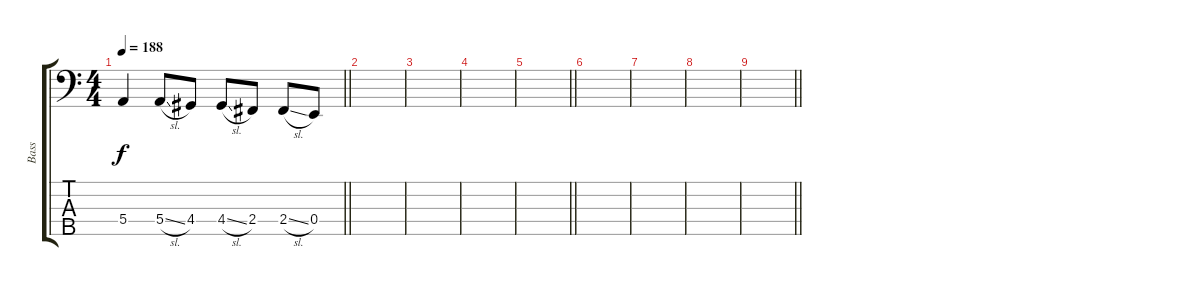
\track ("Bass" "Bass") {instrument electricbassfinger}
\staff {score tabs}
\tuning (G2 D2 A1 E1 B0) {hide}
\ts (4 4)
\tempo 188
\clef f4
\barLineRight lightlight
\ks c
5.4.4{dy f} 5.4{sl}.8 4.4.8 4.4{sl}.8 2.4.8 2.4{sl}.8 0.4.8 |
|
|
|
\barLineRight lightlight
|
|
|
|
\barLineRight lightlight
